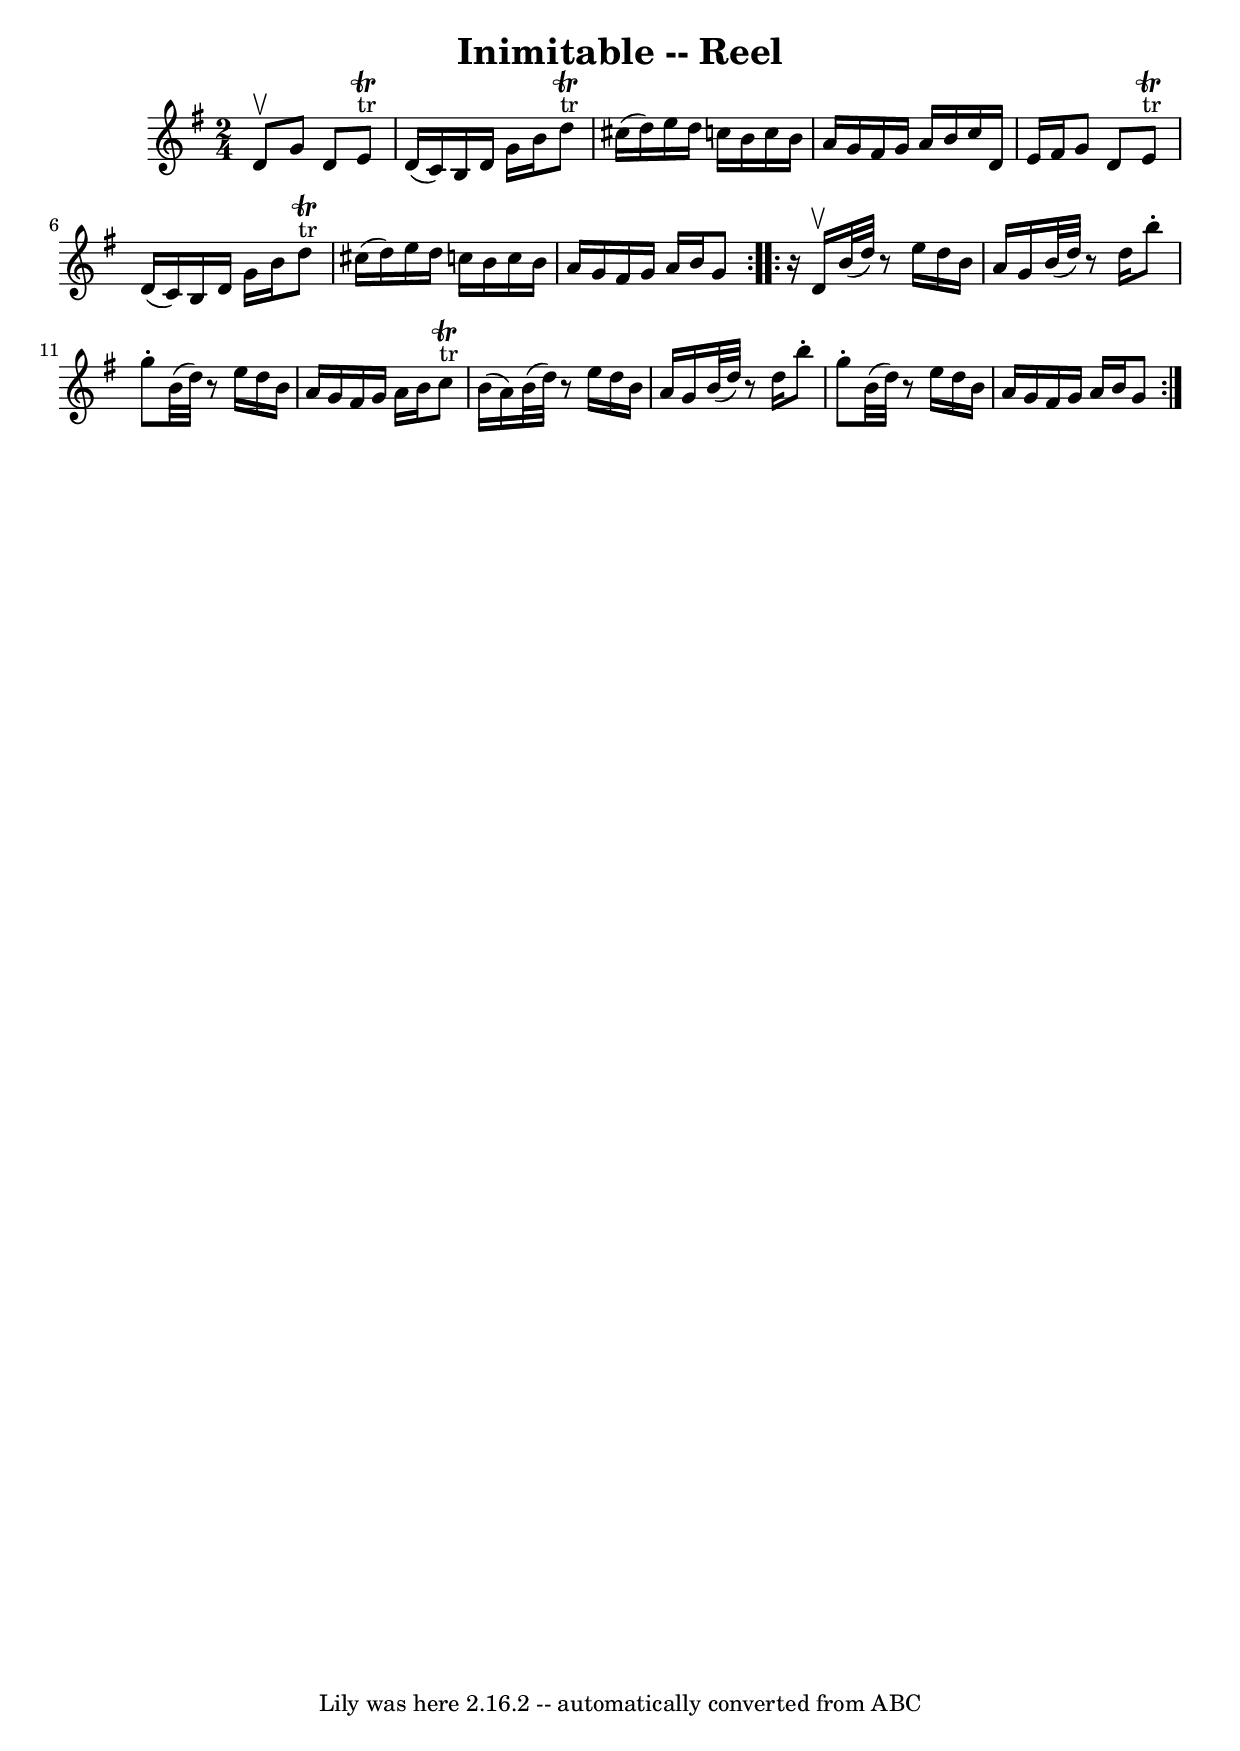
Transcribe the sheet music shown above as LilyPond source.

\version "2.7.40"
\include "Mammoth.ily"
\header {
	%% book = "Ryan's Mammoth Collection"
	crossRefNumber = "1"
	footnotes = "\\\\274"
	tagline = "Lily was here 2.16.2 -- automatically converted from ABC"
	title = "Inimitable -- Reel"
}
voicedefault =  {


\repeat volta 2 {
\time 2/4 \key g \major d'8^\upbow |
 g'8 d'8 e'8 
^"tr"^\trill d'16 (c'16)   |
 b16 d'16 g'16 b'16      
d''8^"tr"^\trill cis''16 (d''16)   |
 e''16 d''16 c''!16 
 b'16 c''16 b'16 a'16 g'16    |
 fis'16 g'16 a'16   
 b'16 c''16 d'16 e'16 fis'16    |
 g'8 d'8 e'8 
^"tr"^\trill d'16 (c'16)   |
 b16 d'16 g'16 b'16      
d''8^"tr"^\trill cis''16 (d''16)   |
 e''16 d''16 c''!16 
 b'16 c''16 b'16 a'16 g'16    |
 fis'16 g'16 a'16   
 b'16 g'8  }     \repeat volta 2 {   r16 d'16^\upbow |
 b'32 (
d''32)   r8 e''16 d''16 b'16 a'16 g'16    |
 b'32 (
d''32)   r8 d''16 b''8 -. g''8 -.   |
 b'32 (d''32)   
r8 e''16 d''16 b'16 a'16 g'16    |
 fis'16 g'16    
a'16 b'16 c''8^"tr"^\trill b'16 (a'16)   |
 b'32 (
d''32)   r8 e''16 d''16 b'16 a'16 g'16    |
 b'32 (
d''32)   r8 d''16 b''8 -. g''8 -.   |
 b'32 (d''32)   
r8 e''16 d''16 b'16 a'16 g'16    |
 fis'16 g'16    
a'16 b'16 g'8  }   
}

\score{
    <<

	\context Staff="default"
	{
	    \voicedefault 
	}

    >>
	\layout {
	}
	\midi {}
}
